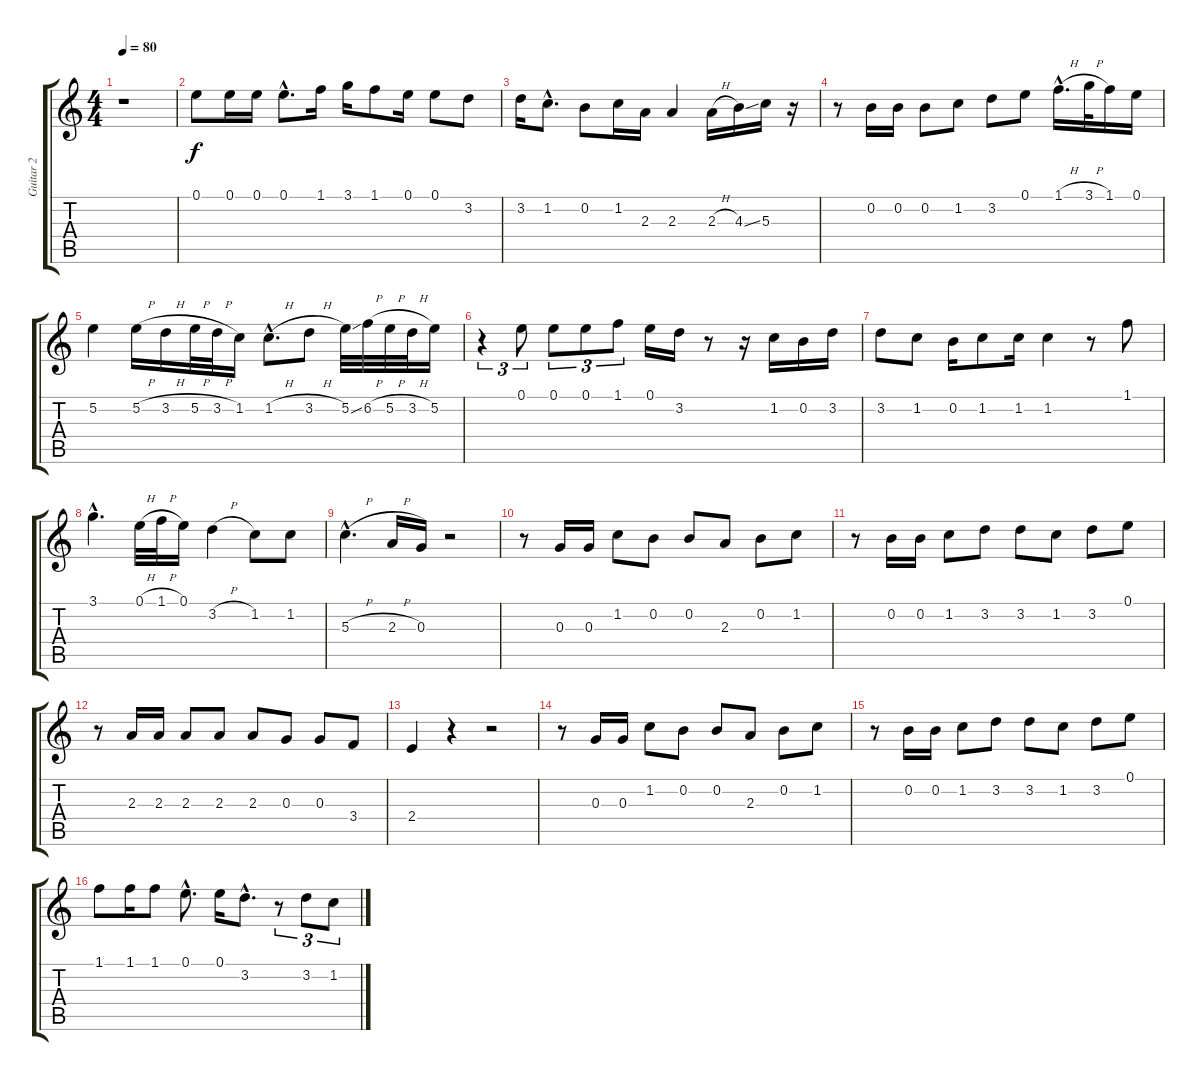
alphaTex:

\track ("Guitar 2" "Guitar 2") {instrument overdrivenguitar}
\staff {score tabs}
\tuning (E4 B3 G3 D3 A2 E2) {hide}
\ts (4 4)
\tempo 80
\clef g2
\ks c
r.1{dy f} |
0.1.8 0.1.16 0.1.16 0.1{hac}.8{d} 1.1.16 3.1.16 1.1.8 0.1.16 0.1.8 3.2.8 |
3.2.16 1.2{hac}.8{d} 0.2.8 1.2.16 2.3.16 2.3.4 2.3{h}.16 4.3{ss}.16 5.3.16 r.16 |
r.8 0.2.16 0.2.16 0.2.8 1.2.8 3.2.8 0.1.8 1.1{h hac}.16{d} 3.1{h}.32 1.1.16 0.1.16 |
5.2.4 5.2{h}.16 3.2{h}.16 5.2{h}.32 3.2{h}.32 1.2.16 1.2{h hac}.8{d} 3.2{h}.8 5.2{ss}.32 6.2{h}.32 5.2{h}.32 3.2{h}.32 5.2.16 |
r.4{tu (3 2)} 0.1.8{tu (3 2)} 0.1.8{tu (3 2)} 0.1.8{tu (3 2)} 1.1.8{tu (3 2)} 0.1.16 3.2.16 r.8 r.16 1.2.16 0.2.16 3.2.16 |
3.2.8 1.2.8 0.2.16 1.2.8 1.2.16 1.2.4 r.8 1.1.8 |
3.1{hac}.4{d} 0.1{h}.32 1.1{h}.32 0.1.16 3.2{h}.4 1.2.8 1.2.8 |
5.3{h hac}.4{d} 2.3{h}.16 0.3.16 r.2 |
r.8 0.3.16 0.3.16 1.2.8 0.2.8 0.2.8 2.3.8 0.2.8 1.2.8 |
r.8 0.2.16 0.2.16 1.2.8 3.2.8 3.2.8 1.2.8 3.2.8 0.1.8 |
r.8 2.3.16 2.3.16 2.3.8 2.3.8 2.3.8 0.3.8 0.3.8 3.4.8 |
2.4.4 r.4 r.2 |
r.8 0.3.16 0.3.16 1.2.8 0.2.8 0.2.8 2.3.8 0.2.8 1.2.8 |
r.8 0.2.16 0.2.16 1.2.8 3.2.8 3.2.8 1.2.8 3.2.8 0.1.8 |
1.1.8 1.1.16 1.1.8 0.1{hac}.8{d} 0.1.16 3.2{hac}.8{d} r.8{tu (3 2)} 3.2.8{tu (3 2)} 1.2.8{tu (3 2)}
